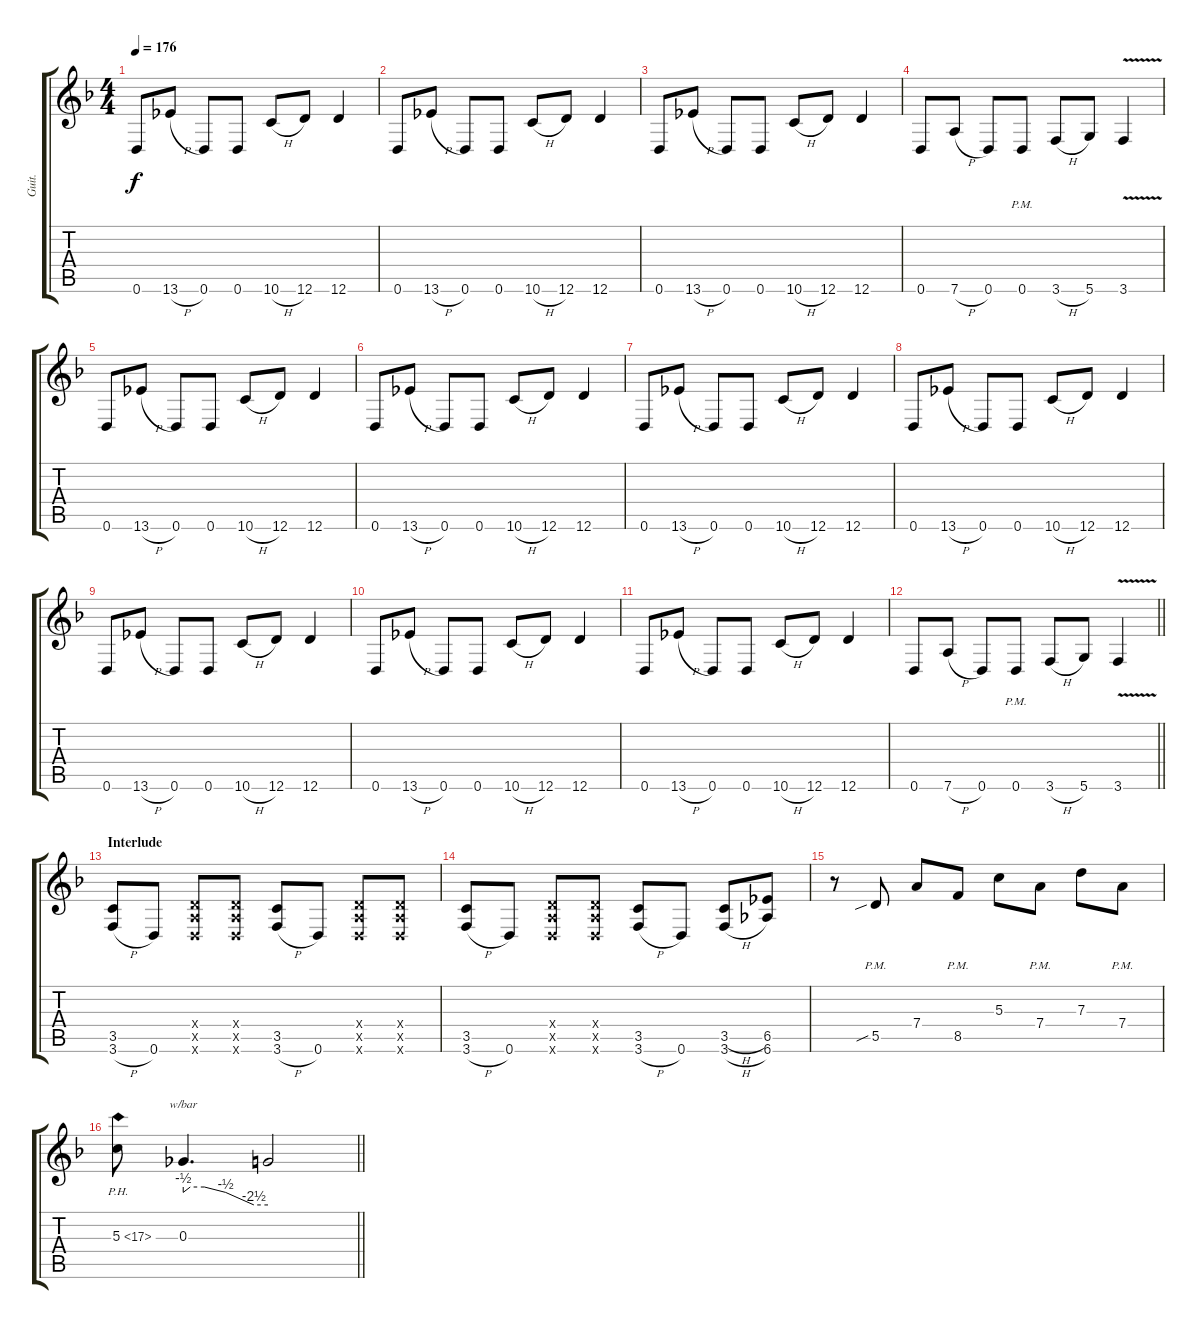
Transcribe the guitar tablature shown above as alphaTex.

\track ("Guit." "Guit.") {instrument distortionguitar}
\staff {score tabs}
\tuning (E4 B3 G3 D3 A2 D2) {hide}
\ts (4 4)
\tempo 176
\clef g2
\ks f
0.6.8{dy f} 13.6{h}.8 0.6.8 0.6.8 10.6{h}.8 12.6.8 12.6.4 |
0.6.8 13.6{h}.8 0.6.8 0.6.8 10.6{h}.8 12.6.8 12.6.4 |
0.6.8 13.6{h}.8 0.6.8 0.6.8 10.6{h}.8 12.6.8 12.6.4 |
0.6.8 7.6{h}.8 0.6.8 0.6{pm}.8 3.6{h}.8 5.6.8 3.6{v}.4 |
0.6.8 13.6{h}.8 0.6.8 0.6.8 10.6{h}.8 12.6.8 12.6.4 |
0.6.8 13.6{h}.8 0.6.8 0.6.8 10.6{h}.8 12.6.8 12.6.4 |
0.6.8 13.6{h}.8 0.6.8 0.6.8 10.6{h}.8 12.6.8 12.6.4 |
0.6.8 13.6{h}.8 0.6.8 0.6.8 10.6{h}.8 12.6.8 12.6.4 |
0.6.8 13.6{h}.8 0.6.8 0.6.8 10.6{h}.8 12.6.8 12.6.4 |
0.6.8 13.6{h}.8 0.6.8 0.6.8 10.6{h}.8 12.6.8 12.6.4 |
0.6.8 13.6{h}.8 0.6.8 0.6.8 10.6{h}.8 12.6.8 12.6.4 |
\barLineRight lightlight
0.6.8 7.6{h}.8 0.6.8 0.6{pm}.8 3.6{h}.8 5.6.8 3.6{v}.4 |
\section ("" "Interlude")
(3.5 3.6{h}).8 0.6.8 (0.4{x} 0.5{x} 0.6{x}).8 (0.4{x} 0.5{x} 0.6{x}).8 (3.5 3.6{h}).8 0.6.8 (0.4{x} 0.5{x} 0.6{x}).8 (0.4{x} 0.5{x} 0.6{x}).8 |
(3.5 3.6{h}).8 0.6.8 (0.4{x} 0.5{x} 0.6{x}).8 (0.4{x} 0.5{x} 0.6{x}).8 (3.5 3.6{h}).8 0.6.8 (3.5{h} 3.6{h}).8 (6.5 6.6).8 |
r.8 5.5{sib pm}.8 7.4.8 8.5{pm}.8 5.3.8 7.4{pm}.8 7.3.8 7.4{pm}.8 |
\barLineRight lightlight
5.3{ph 12}.8 0.3.4{d tbe (custom default 0 -2 5 0 15 0 30 -2 50 -10 60 -10)} 0.3{t}.2
